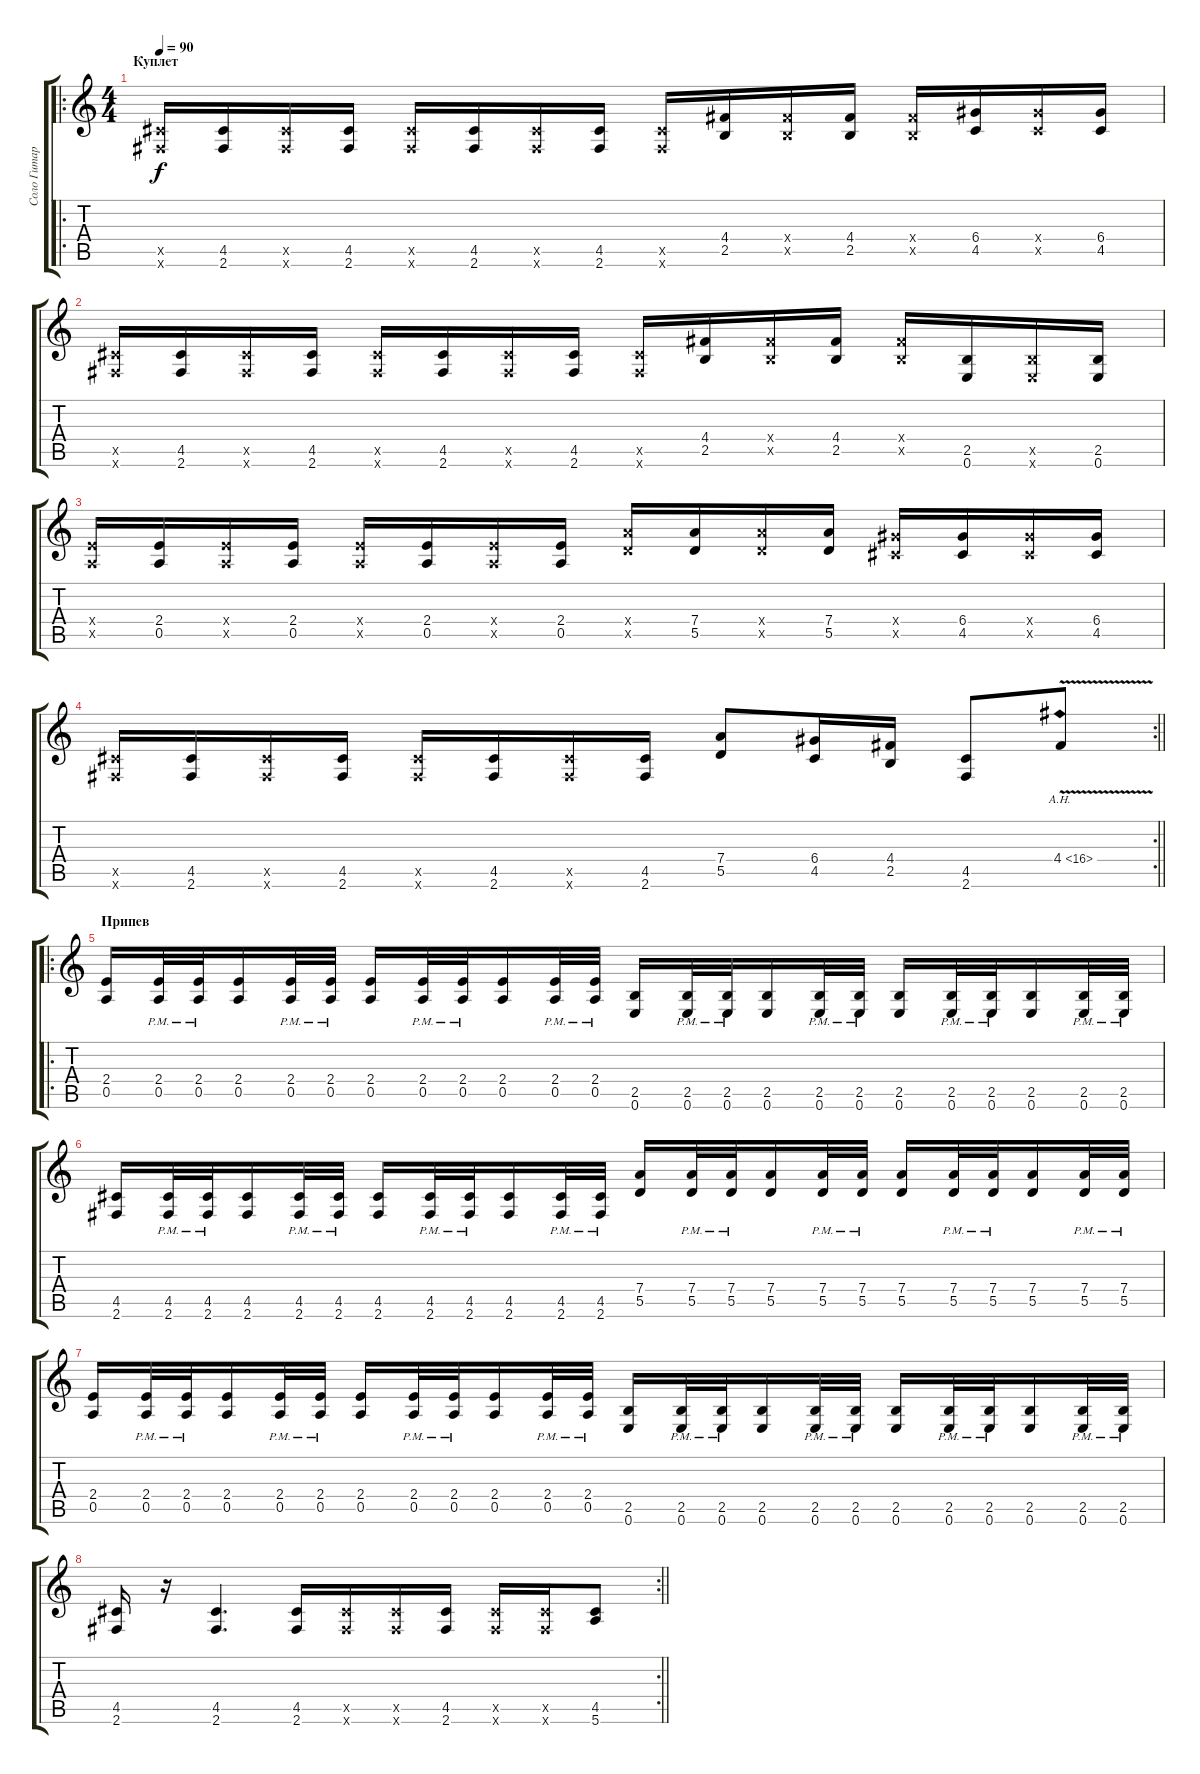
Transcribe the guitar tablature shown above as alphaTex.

\track ("Соло Гитара" "Соло Гитар") {instrument overdrivenguitar}
\staff {score tabs}
\tuning (E4 B3 G3 D3 A2 E2) {hide}
\ro
\ts (4 4)
\section ("" "Куплет")
\tempo 90
\clef g2
\ks c
(4.5{x} 2.6{x}).16{dy f} (4.5 2.6).16 (4.5{x} 2.6{x}).16 (4.5 2.6).16 (4.5{x} 2.6{x}).16 (4.5 2.6).16 (4.5{x} 2.6{x}).16 (4.5 2.6).16 (4.5{x} 2.6{x}).16 (4.4 2.5).16 (4.4{x} 2.5{x}).16 (4.4 2.5).16 (4.4{x} 2.5{x}).16 (6.4 4.5).16 (6.4{x} 4.5{x}).16 (6.4 4.5).16 |
(4.5{x} 2.6{x}).16 (4.5 2.6).16 (4.5{x} 2.6{x}).16 (4.5 2.6).16 (4.5{x} 2.6{x}).16 (4.5 2.6).16 (4.5{x} 2.6{x}).16 (4.5 2.6).16 (4.5{x} 2.6{x}).16 (4.4 2.5).16 (4.4{x} 2.5{x}).16 (4.4 2.5).16 (4.4{x} 2.5{x}).16 (2.5 0.6).16 (2.5{x} 0.6{x}).16 (2.5 0.6).16 |
(2.4{x} 0.5{x}).16 (2.4 0.5).16 (2.4{x} 0.5{x}).16 (2.4 0.5).16 (2.4{x} 0.5{x}).16 (2.4 0.5).16 (2.4{x} 0.5{x}).16 (2.4 0.5).16 (7.4{x} 5.5{x}).16 (7.4 5.5).16 (7.4{x} 5.5{x}).16 (7.4 5.5).16 (6.4{x} 4.5{x}).16 (6.4 4.5).16 (6.4{x} 4.5{x}).16 (6.4 4.5).16 |
\rc 2
\barLineRight lightlight
(4.5{x} 2.6{x}).16 (4.5 2.6).16 (4.5{x} 2.6{x}).16 (4.5 2.6).16 (4.5{x} 2.6{x}).16 (4.5 2.6).16 (4.5{x} 2.6{x}).16 (4.5 2.6).16 (7.4 5.5).8 (6.4 4.5).16 (4.4 2.5).16 (4.5 2.6).8 4.4{ah 12 v}.8 |
\ro
\section ("" "Припев")
(2.4 0.5).16 (2.4{pm} 0.5{pm}).32 (2.4{pm} 0.5{pm}).32 (2.4 0.5).16 (2.4{pm} 0.5{pm}).32 (2.4{pm} 0.5{pm}).32 (2.4 0.5).16 (2.4{pm} 0.5{pm}).32 (2.4{pm} 0.5{pm}).32 (2.4 0.5).16 (2.4{pm} 0.5{pm}).32 (2.4{pm} 0.5{pm}).32 (2.5 0.6).16 (2.5{pm} 0.6{pm}).32 (2.5{pm} 0.6{pm}).32 (2.5 0.6).16 (2.5{pm} 0.6{pm}).32 (2.5{pm} 0.6{pm}).32 (2.5 0.6).16 (2.5{pm} 0.6{pm}).32 (2.5{pm} 0.6{pm}).32 (2.5 0.6).16 (2.5{pm} 0.6{pm}).32 (2.5{pm} 0.6{pm}).32 |
(4.5 2.6).16 (4.5{pm} 2.6{pm}).32 (4.5{pm} 2.6{pm}).32 (4.5 2.6).16 (4.5{pm} 2.6{pm}).32 (4.5{pm} 2.6{pm}).32 (4.5 2.6).16 (4.5{pm} 2.6{pm}).32 (4.5{pm} 2.6{pm}).32 (4.5 2.6).16 (4.5{pm} 2.6{pm}).32 (4.5{pm} 2.6{pm}).32 (7.4 5.5).16 (7.4{pm} 5.5{pm}).32 (7.4{pm} 5.5{pm}).32 (7.4 5.5).16 (7.4{pm} 5.5{pm}).32 (7.4{pm} 5.5{pm}).32 (7.4 5.5).16 (7.4{pm} 5.5{pm}).32 (7.4{pm} 5.5{pm}).32 (7.4 5.5).16 (7.4{pm} 5.5{pm}).32 (7.4{pm} 5.5{pm}).32 |
(2.4 0.5).16 (2.4{pm} 0.5{pm}).32 (2.4{pm} 0.5{pm}).32 (2.4 0.5).16 (2.4{pm} 0.5{pm}).32 (2.4{pm} 0.5{pm}).32 (2.4 0.5).16 (2.4{pm} 0.5{pm}).32 (2.4{pm} 0.5{pm}).32 (2.4 0.5).16 (2.4{pm} 0.5{pm}).32 (2.4{pm} 0.5{pm}).32 (2.5 0.6).16 (2.5{pm} 0.6{pm}).32 (2.5{pm} 0.6{pm}).32 (2.5 0.6).16 (2.5{pm} 0.6{pm}).32 (2.5{pm} 0.6{pm}).32 (2.5 0.6).16 (2.5{pm} 0.6{pm}).32 (2.5{pm} 0.6{pm}).32 (2.5 0.6).16 (2.5{pm} 0.6{pm}).32 (2.5{pm} 0.6{pm}).32 |
\rc 2
\barLineRight lightlight
(4.5 2.6).16 r.16 (4.5 2.6).4{d} (4.5 2.6).16 (4.5{x} 2.6{x}).16 (4.5{x} 2.6{x}).16 (4.5 2.6).16 (4.5{x} 2.6{x}).16 (4.5{x} 2.6{x}).16 (4.5 5.6).8
